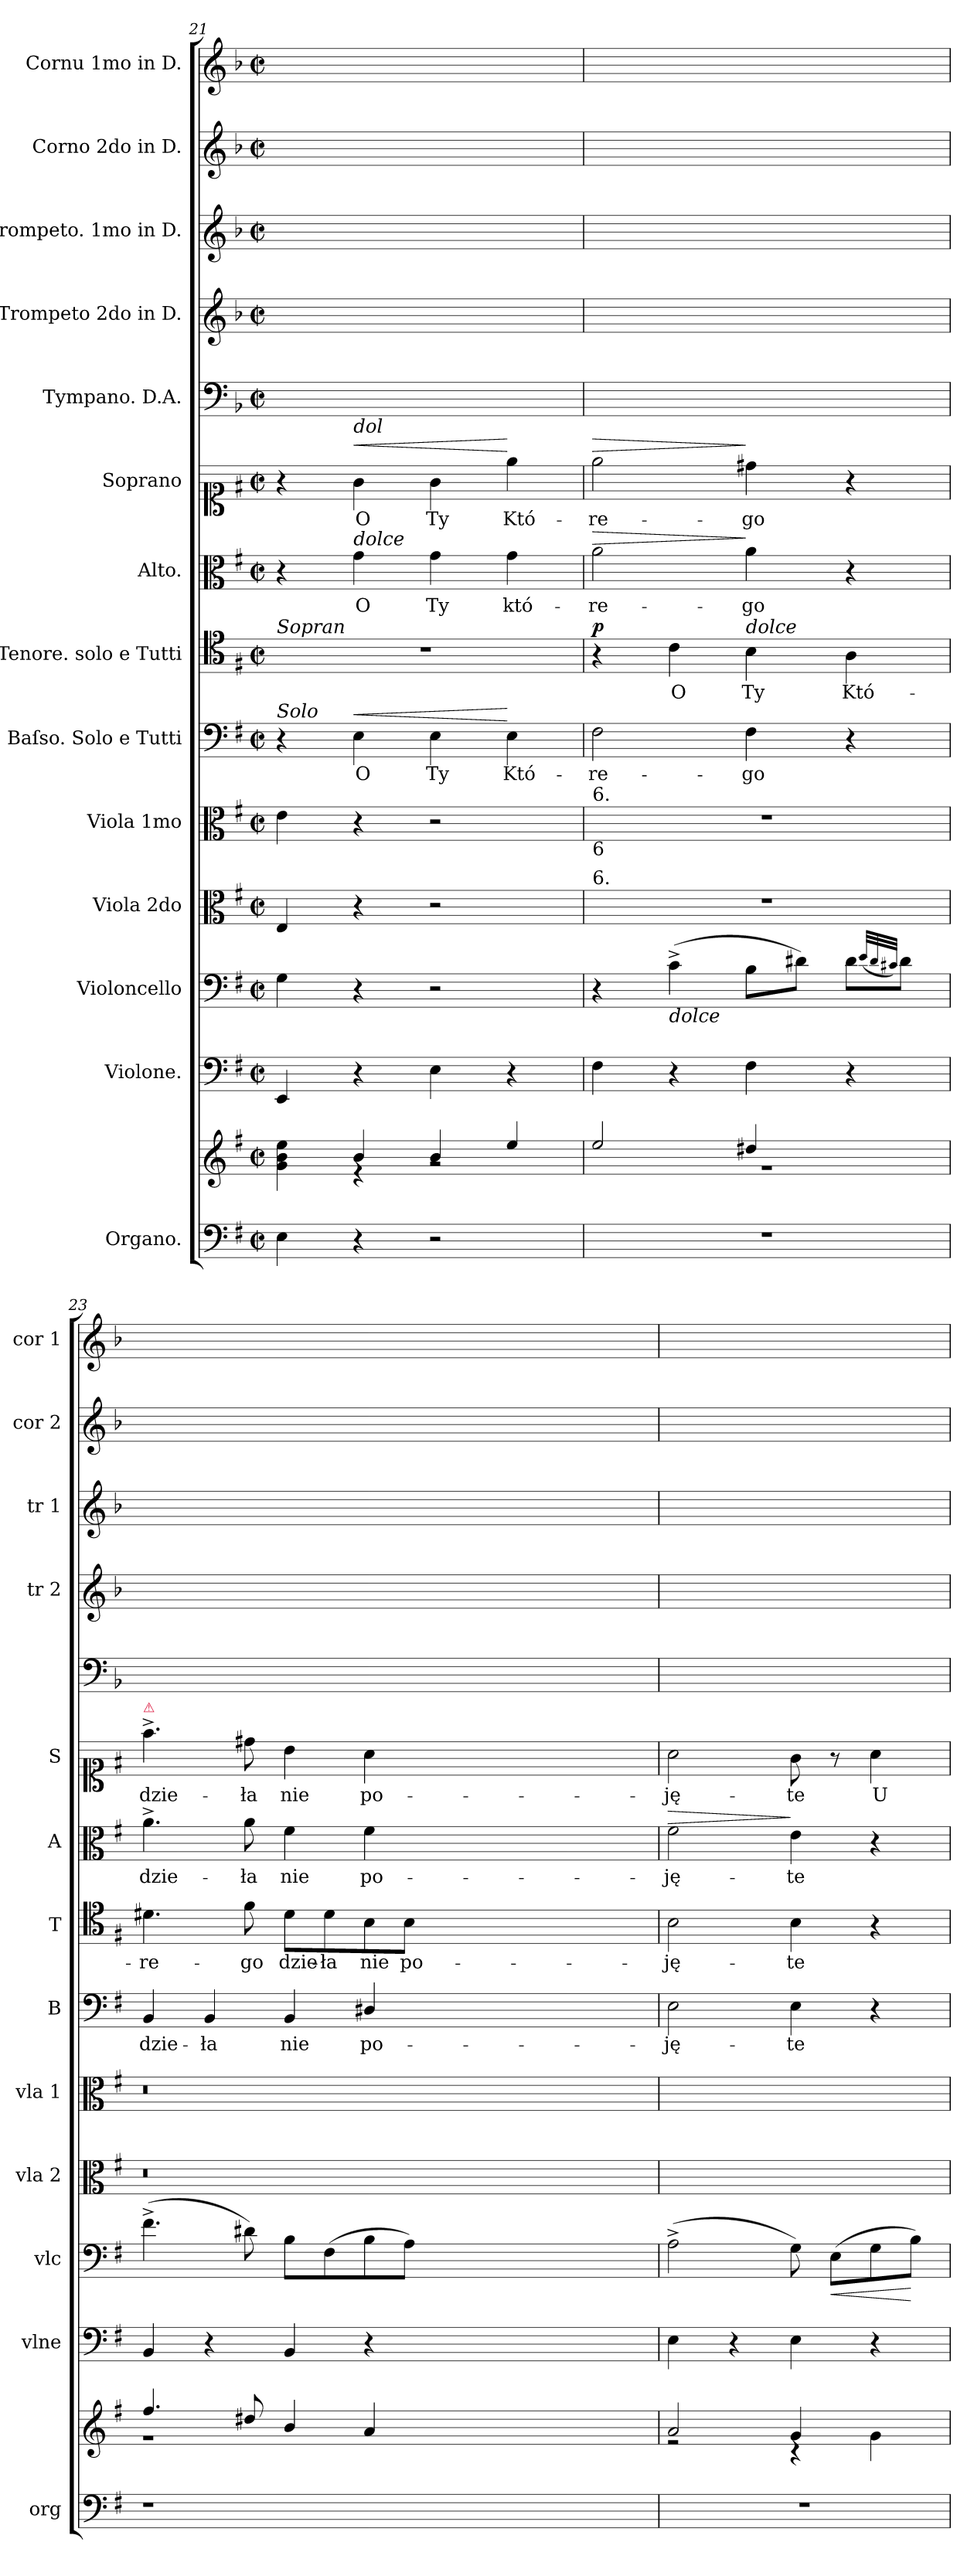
**kern	**kern	**kern	**kern	**dynam	**kern	**kern	**kern	**text	**dynam	**kern	**text	**dynam	**kern	**text	**dynam	**kern	**text	**dynam	**kern	**kern	**kern	**kern	**kern
*part14	*part14	*part13	*part12	*part12	*part11	*part10	*part9	*part9	*part9	*part8	*part8	*part8	*part7	*part7	*part7	*part6	*part6	*part6	*part5	*part4	*part3	*part2	*part1
*staff15	*staff14	*staff13	*staff12	*staff12	*staff11	*staff10	*staff9	*staff9	*staff9	*staff8	*staff8	*staff8	*staff7	*staff7	*staff7	*staff6	*staff6	*staff6	*staff5	*staff4	*staff3	*staff2	*staff1
*I"Organo.	*	*I"Violone.	*I"Violoncello	*	*I"Viola 2do	*I"Viola 1mo	*I"Baſso. Solo e Tutti	*	*	*I"Tenore. solo e Tutti	*	*	*I"Alto.	*	*	*I"Soprano	*	*	*I"Tympano. D.A.	*I"Trompeto 2do in D.	*I"Trompeto. 1mo in D.	*I"Corno 2do in D.	*I"Cornu 1mo in D.
*I'org	*	*I'vlne	*I'vlc	*	*I'vla 2	*I'vla 1	*I'B	*	*	*I'T	*	*	*I'A	*	*	*I'S	*	*	*	*I'tr 2	*I'tr 1	*I'cor 2	*I'cor 1
*clefF4	*clefG2	*clefF4	*clefF4	*	*clefC3	*clefC3	*clefF4	*	*	*clefC4	*	*	*clefC3	*	*	*clefC1	*	*	*clefF4	*clefG2	*clefG2	*clefG2	*clefG2
*	*	*	*	*	*	*	*	*	*	*	*	*	*	*	*	*	*	*	*ITrd-1c-2	*ITrd-1c-2	*ITrd-1c-2	*ITrd-1c-2	*ITrd-1c-2
*k[f#]	*k[f#]	*k[f#]	*k[f#]	*	*k[f#]	*k[f#]	*k[f#]	*	*	*k[f#]	*	*	*k[f#]	*	*	*k[f#]	*	*	*k[f#]	*k[f#]	*k[f#]	*k[f#]	*k[f#]
*G:	*G:	*G:	*G:	*	*G:	*G:	*G:	*	*	*G:	*	*	*G:	*	*	*G:	*	*	*G:	*G:	*G:	*G:	*G:
*M2/2	*M2/2	*M2/2	*M2/2	*	*M2/2	*M2/2	*M2/2	*	*	*M2/2	*	*	*M2/2	*	*	*M2/2	*	*	*M2/2	*M2/2	*M2/2	*M2/2	*M2/2
*met(c|)	*met(c|)	*met(c|)	*met(c|)	*	*met(c|)	*met(c|)	*met(c|)	*	*	*met(c|)	*	*	*met(c|)	*	*	*met(c|)	*	*	*met(c|)	*met(c|)	*met(c|)	*met(c|)	*met(c|)
=21	=21	=21	=21	=21	=21	=21	=21	=21	=21	=21	=21	=21	=21	=21	=21	=21	=21	=21	=21	=21	=21	=21	=21
*	*^	*	*	*	*	*	*	*	*	*	*	*	*	*	*	*	*	*	*	*	*	*	*
!	!	!	!	!	!	!	!	!	!	!	!LO:TX:a:i:t=Sopran	!	!	!	!	!	!	!	!	!	!	!	!	!
!	!	!	!	!	!	!	!	!LO:TX:a:i:t=Solo	!	!	!	!	!	!	!	!	!	!	!	!	!	!	!	!
4E\	4g\ 4b\ 4ee\	4ryy	4EE/	4G\	.	4E/	4e\	4r	.	.	1r	.	.	4r	.	.	4r	.	.	1ryy	1ryy	1ryy	1ryy	1ryy
!	!	!	!	!	!	!	!	!	!	!	!	!	!	!	!	!	!LO:TX:a:i:t=dol	!	!	!	!	!	!	!
!	!	!	!	!	!	!	!	!	!	!	!	!	!	!LO:TX:a:i:t=dolce	!	!	!	!	!	!	!	!	!	!
!	!	!	!	!	!	!	!	!	!	!LO:HP:a	!	!	!	!	!	!	!	!	!LO:HP:a	!	!	!	!	!
4r	4re	4b!/	4r	4r	.	4r	4r	4E\	O	<	.	.	.	4g\	O	.	4g\	O	<	.	.	.	.	.
2r	2rg	4b!/	4E\	2r	.	2r	2r	4E\	Ty	.	.	.	.	4g\	Ty	.	4g\	Ty	.	.	.	.	.	.
.	.	4ee!/	4r	.	.	.	.	4E\	Któ-	[	.	.	.	4g\	któ-	.	4ee\	Któ-	[	.	.	.	.	.
=22	=22	=22	=22	=22	=22	=22	=22	=22	=22	=22	=22	=22	=22	=22	=22	=22	=22	=22	=22	=22	=22	=22	=22	=22
!	!	!	!	!	!	!	!LO:TX:b:t=6	!	!	!	!	!	!	!	!	!	!	!	!	!	!	!	!	!
!	!	!	!	!	!	!	!LO:TX:a:t=6.	!	!	!	!	!	!	!	!	!	!	!	!	!	!	!	!	!
!	!	!	!	!	!	!LO:TX:a:t=6.	!	!	!	!	!	!	!	!	!	!	!	!	!	!	!	!	!	!
!	!	!	!	!	!	!	!	!	!	!	!	!	!LO:DY:a	!	!	!LO:HP:a	!	!	!LO:HP:a	!	!	!	!	!
1r	1rg	2ee!/	4F#\	4r	.	1r	1r	2F#\	-re-	.	4r	.	p	2a\	-re-	>	2ee\	-re-	>	1ryy	1ryy	1ryy	1ryy	1ryy
!	!	!	!	!LO:TX:b:i:t=dolce	!	!	!	!	!	!	!	!	!	!	!	!	!	!	!	!	!	!	!	!
.	.	.	4r	(4c^\	.	.	.	.	.	.	4c\	O	.	.	.	.	.	.	.	.	.	.	.	.
!	!	!	!	!	!	!	!	!	!	!	!LO:TX:a:i:t=dolce	!	!	!	!	!	!	!	!	!	!	!	!	!
.	.	4dd#X!/	4F#\	8B\L	.	.	.	4F#\	-go	.	4B\	Ty	.	4a\	-go	]	4dd#X\	-go	]	.	.	.	.	.
.	.	.	.	8d#X\J)	.	.	.	.	.	.	.	.	.	.	.	.	.	.	.	.	.	.	.	.
.	.	4ryy	4r	8d#\L	.	.	.	4r	.	.	4A\	Któ-	.	4r	.	.	4r	.	.	.	.	.	.	.
.	.	.	.	(32qqe/LLL	.	.	.	.	.	.	.	.	.	.	.	.	.	.	.	.	.	.	.	.
.	.	.	.	32qqd#/	.	.	.	.	.	.	.	.	.	.	.	.	.	.	.	.	.	.	.	.
.	.	.	.	32qqc#X/JJJ)	.	.	.	.	.	.	.	.	.	.	.	.	.	.	.	.	.	.	.	.
.	.	.	.	8d#\J	.	.	.	.	.	.	.	.	.	.	.	.	.	.	.	.	.	.	.	.
=23	=23	=23	=23	=23	=23	=23	=23	=23	=23	=23	=23	=23	=23	=23	=23	=23	=23	=23	=23	=23	=23	=23	=23	=23
!	!	!	!	!	!	!	!	!	!	!	!	!	!	!	!	!	!LO:TX:a:color=crimson:t=⚠	!	!	!	!	!	!	!
1r	1rg	4.ff#!/	4BB/	(4.f#^\	.	0.r	0.r	4BB/	dzie-	.	4.d#X\	-re-	.	4.a^\	dzie-	.	4.ff#^\	dzie-	.	1ryy	1ryy	1ryy	1ryy	1ryy
.	.	.	4r	.	.	.	.	4BB/	-ła	.	.	.	.	.	.	.	.	.	.	.	.	.	.	.
.	.	8dd#X!/	.	8d#X\)	.	.	.	.	.	.	8f#\	-go	.	8a\	-ła	.	8dd#X\	-ła	.	.	.	.	.	.
.	.	4b!/	4BB/	8B\L	.	.	.	4BB/	nie	.	8d#\L	dzie-	.	4f#\	nie	.	4b\	nie	.	.	.	.	.	.
.	.	.	.	(8F#\	.	.	.	.	.	.	8d#\	-ła	.	.	.	.	.	.	.	.	.	.	.	.
.	.	4a!/	4r	8B\	.	.	.	4D#X/	po-	.	8B\	nie	.	4f#\	po-	.	4a\	po-	.	.	.	.	.	.
.	.	.	.	8A\J)	.	.	.	.	.	.	8B\J	po-	.	.	.	.	.	.	.	.	.	.	.	.
0ryy	0ryy	0ryy	0ryy	0ryy	.	.	.	0ryy	.	.	0ryy	.	.	0ryy	.	.	0ryy	.	.	0ryy	0ryy	0ryy	0ryy	0ryy
=24	=24	=24	=24	=24	=24	=24	=24	=24	=24	=24	=24	=24	=24	=24	=24	=24	=24	=24	=24	=24	=24	=24	=24	=24
!	!	!	!	!	!	!	!	!	!	!	!	!	!	!	!	!LO:HP:a	!	!	!	!	!	!	!	!
1r	2re	2a!/	4E\	(2A^\	.	1ryy	1ryy	2E\	-ję-	.	2B\	-ję-	.	2f#\	-ję-	>	2a\	-ję-	.	1ryy	1ryy	1ryy	1ryy	1ryy
.	.	.	4r	.	.	.	.	.	.	.	.	.	.	.	.	.	.	.	.	.	.	.	.	.
.	4rc	4g!/	4E\	8G\)	.	.	.	4E\	-te	.	4B\	-te	.	4e\	-te	]	8g\	-te	.	.	.	.	.	.
!	!	!	!	!	!LO:HP:b	!	!	!	!	!	!	!	!	!	!	!	!	!	!	!	!	!	!	!
.	.	.	.	(8E\L	<	.	.	.	.	.	.	.	.	.	.	.	8r	.	.	.	.	.	.	.
.	4g\	4ryy	4r	8G\	.	.	.	4r	.	.	4r	.	.	4r	.	.	4a\	U-	.	.	.	.	.	.
.	.	.	.	8B\J)	[	.	.	.	.	.	.	.	.	.	.	.	.	.	.	.	.	.	.	.
*	*v	*v	*	*	*	*	*	*	*	*	*	*	*	*	*	*	*	*	*	*	*	*	*	*
=	=	=	=	=	=	=	=	=	=	=	=	=	=	=	=	=	=	=	=	=	=	=	=
*-	*-	*-	*-	*-	*-	*-	*-	*-	*-	*-	*-	*-	*-	*-	*-	*-	*-	*-	*-	*-	*-	*-	*-
